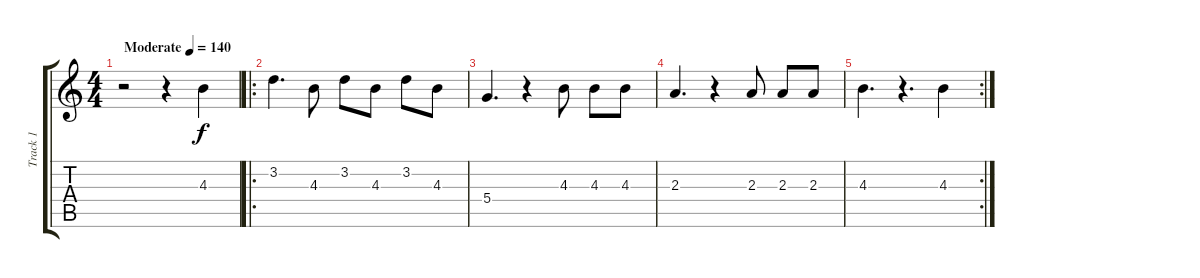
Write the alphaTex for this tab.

\track ("Track 1" "Track 1") {instrument acousticguitarsteel}
\staff {score tabs}
\tuning (E4 B3 G3 D3 A2 E2) {hide}
\ts (4 4)
\tempo (140 "Moderate")
\clef g2
\ks c
r.2{dy f instrument acousticguitarsteel} r.4 4.3.4 |
\ro
3.2.4{d} 4.3.8 3.2.8 4.3.8 3.2.8 4.3.8 |
5.4.4{d} r.4 4.3.8 4.3.8 4.3.8 |
2.3.4{d} r.4 2.3.8 2.3.8 2.3.8 |
\rc 2
4.3.4{d} r.4{d} 4.3.4
